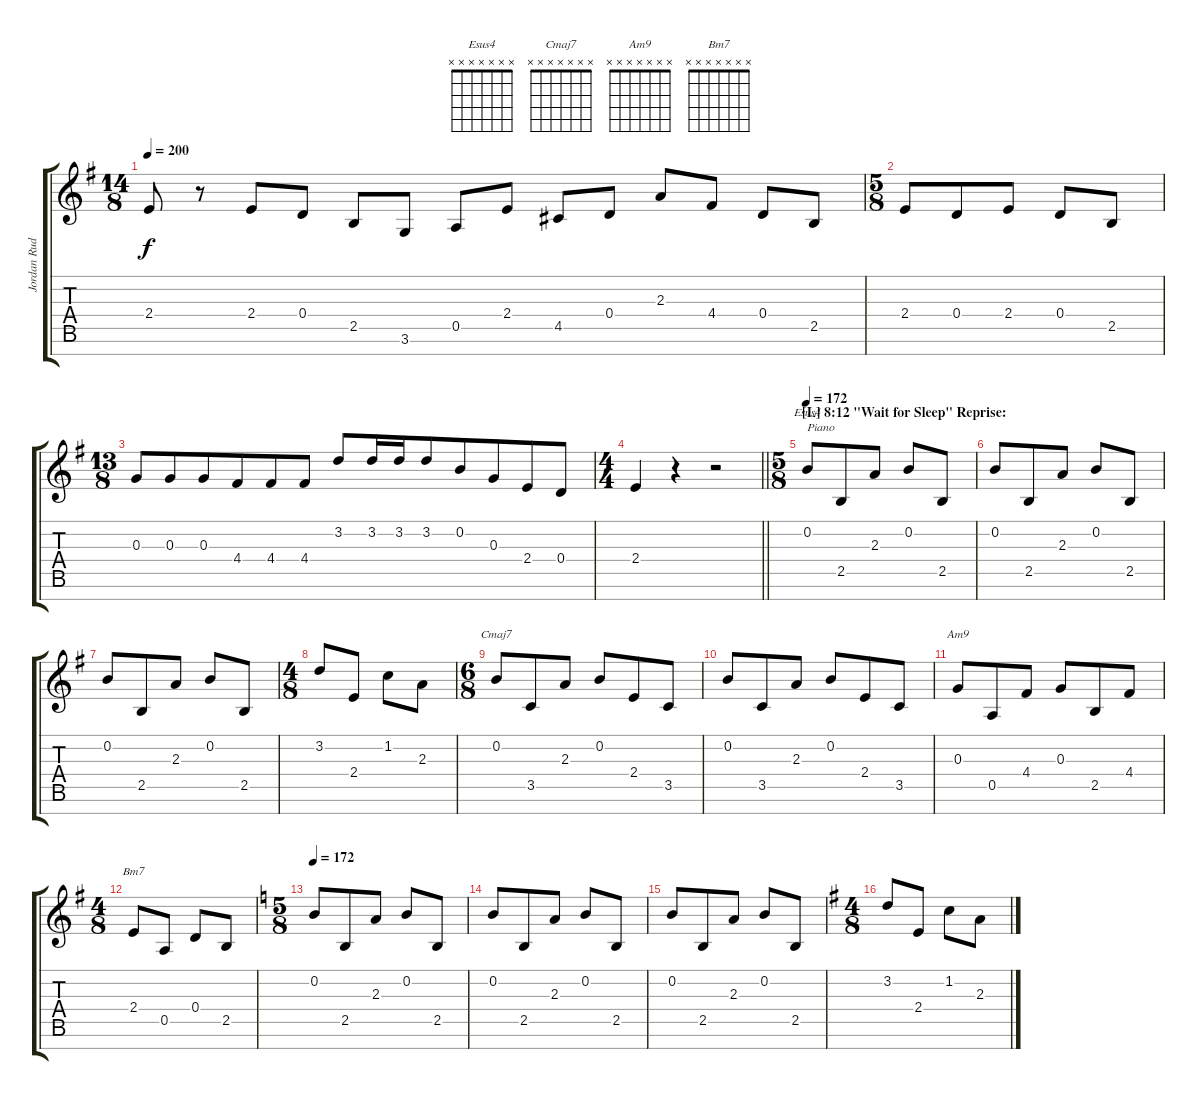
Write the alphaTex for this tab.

\track ("Jordan Rudess - Right Hand" "Jordan Rud") {instrument lead3calliope}
\staff {score tabs}
\tuning (E5 B4 G4 D4 A3 E3 B2) {hide}
\chord ("Esus4" x x x x x x x)
\chord ("Cmaj7" x x x x x x x)
\chord ("Am9" x x x x x x x)
\chord ("Bm7" x x x x x x x)
\ts (14 8)
\tempo 200
\clef g2
\ks g
2.4.8{dy f} r.8 2.4.8 0.4.8 2.5.8 3.6.8 0.5.8 2.4.8 4.5.8 0.4.8 2.3.8 4.4.8 0.4.8 2.5.8 |
\ts (5 8)
2.4.8 0.4.8 2.4.8 0.4.8 2.5.8 |
\ts (13 8)
0.3.8{beam merge} 0.3.8{beam merge} 0.3.8 4.4.8{beam merge} 4.4.8{beam merge} 4.4.8 3.2.8{beam merge} 3.2.16 3.2.16{beam merge} 3.2.8 0.2.8{beam merge} 0.3.8{beam merge} 2.4.8{beam merge} 0.4.8 |
\ts (4 4)
\barLineRight lightlight
2.4.4 r.4 r.2 |
\ts (5 8)
\section ("" "[L] 8:12 \"Wait for Sleep\" Reprise:")
\tempo 172
0.2.8{ch "Esus4" txt "Piano" volume 16 instrument acousticgrandpiano} 2.5.8 2.3.8 0.2.8 2.5.8 |
0.2.8 2.5.8 2.3.8 0.2.8 2.5.8 |
0.2.8 2.5.8 2.3.8 0.2.8 2.5.8 |
\ts (4 8)
3.2.8 2.4.8 1.2.8 2.3.8 |
\ts (6 8)
0.2.8{ch "Cmaj7"} 3.5.8 2.3.8 0.2.8 2.4.8 3.5.8 |
0.2.8 3.5.8 2.3.8 0.2.8 2.4.8 3.5.8 |
0.3.8{ch "Am9"} 0.5.8 4.4.8 0.3.8 2.5.8 4.4.8 |
\ts (4 8)
2.4.8{ch "Bm7"} 0.5.8 0.4.8 2.5.8 |
\ts (5 8)
\tempo 172
\ks c
0.2.8 2.5.8 2.3.8 0.2.8 2.5.8 |
0.2.8 2.5.8 2.3.8 0.2.8 2.5.8 |
0.2.8 2.5.8 2.3.8 0.2.8 2.5.8 |
\ts (4 8)
\ks g
3.2.8 2.4.8 1.2.8 2.3.8
